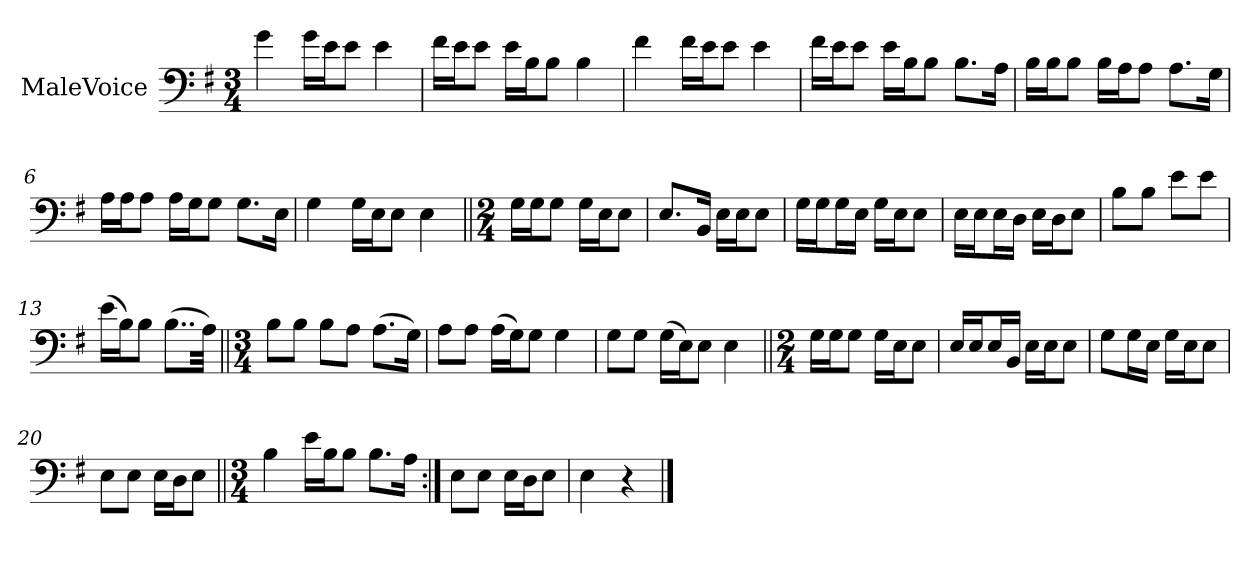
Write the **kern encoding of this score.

**kern
*part1
*staff1
*I"MaleVoice
*clefF4
*k[f#]
*M3/4
*MM92
=1
4g
16g\LL
16e\J
8e\J
4e
=2
16f#\LL
16e\J
8e\J
16e\LL
16B\J
8B\J
4B
=3
4f#
16f#\LL
16e\J
8e\J
4e
=4
16f#\LL
16e\J
8e\J
16e\LL
16B\J
8B\J
8.B\L
16A\Jk
=5
16B\LL
16B\J
8B\J
16B\LL
16A\J
8A\J
8.A\L
16G\Jk
=6
16A\LL
16A\J
8A\J
16A\LL
16G\J
8G\J
8.G\L
16E\Jk
=7
4G
16G\LL
16E\J
8E\J
4E
=8||
*M2/4
16G\LL
16G\J
8G\J
16G\LL
16E\J
8E\J
=9
8.E/L
16BB/Jk
16E\LL
16E\J
8E\J
=10
16G\LL
16G\J
16G\L
16E\JJ
16G\LL
16E\J
8E\J
=11
16E\LL
16E\J
16E\L
16D\JJ
16E\LL
16D\J
8E\J
=12
8B\L
8B\J
8e\L
8e\J
=13
(16e\LL
16B\J)
8B\J
(8..B\L
32A\Jkk)
=14||
*M3/4
8B\L
8B\J
8B\L
8A\J
(8.A\L
16G\Jk)
=15
8A\L
8A\J
(16A\LL
16G\J)
8G\J
4G
=16
8G\L
8G\J
(16G\LL
16E\J)
8E\J
4E
=17||
*M2/4
16G\LL
16G\J
8G\J
16G\LL
16E\J
8E\J
=18
16E/LL
16E/J
16E/L
16BB/JJ
16E\LL
16E\J
8E\J
=19
8G\L
16G\L
16E\JJ
16G\LL
16E\J
8E\J
=20
8E\L
8E\J
16E\LL
16D\J
8E\J
=21||
*M3/4
4B
16e\LL
16B\J
8B\J
8.B\L
16A\Jk
=:|!
8E\L
8E\J
16E\LL
16D\J
8E\J
=22
4E
4r
==
*-
